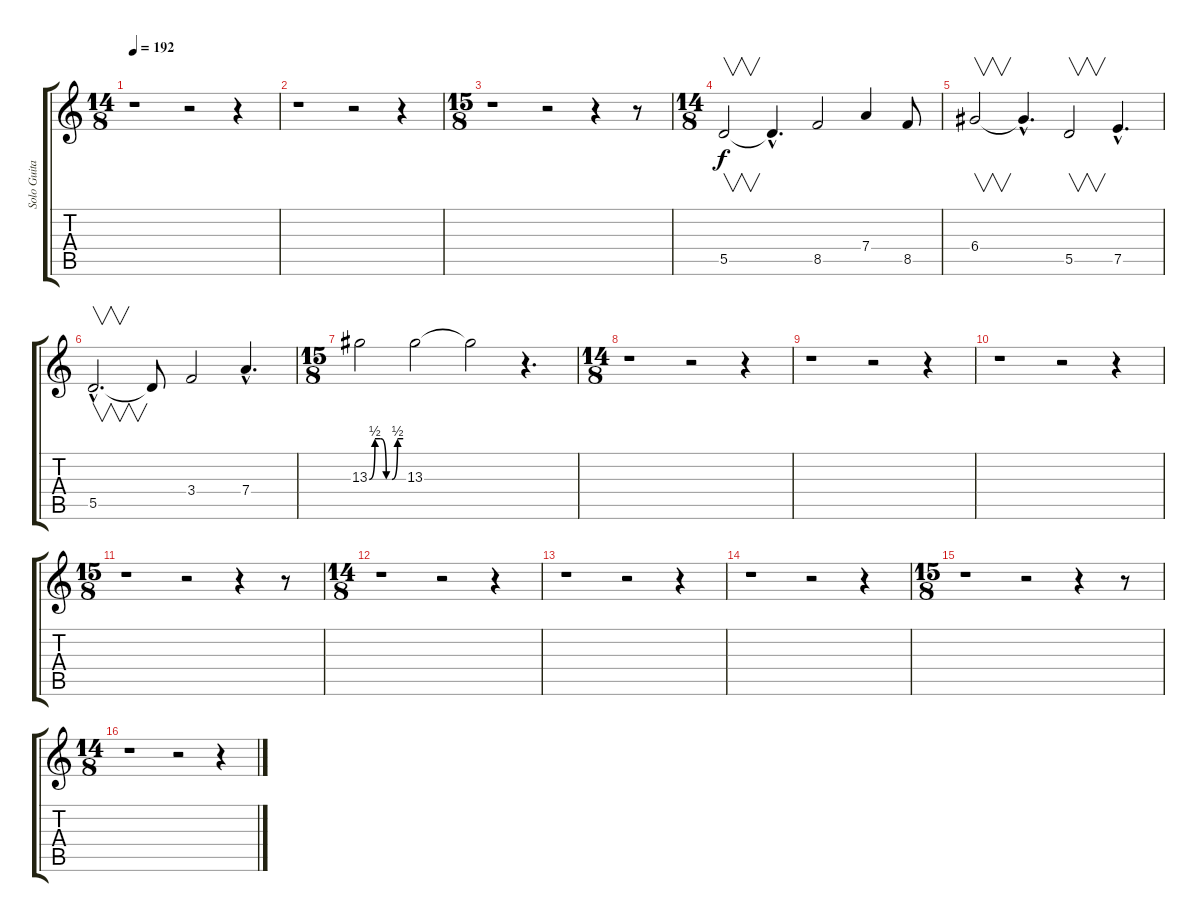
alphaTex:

\track ("Solo Guitar" "Solo Guita") {instrument overdrivenguitar}
\staff {score tabs}
\tuning (E4 B3 G3 D3 A2 E2) {hide}
\ts (14 8)
\tempo 192
\clef g2
\ks c
r.1{dy f} r.2 r.4 |
r.1 r.2 r.4 |
\ts (15 8)
r.1 r.2 r.4 r.8 |
\ts (14 8)
5.5.2{v} 5.5{hac t}.4{d} 8.5.2 7.4.4 8.5.8 |
6.4.2{v} 6.4{hac t}.4{d} 5.5.2{v instrument guitarharmonics} 7.5{hac}.4{d instrument distortionguitar} |
5.5{hac}.2{v d} 5.5{t}.8 3.4.2 7.4{hac}.4{d} |
\ts (15 8)
13.3{be (custom 0 0 10 2 20 2 30 0 40 0 50 2 60 2)}.2 13.3.2 13.3{t}.2 r.4{d} |
\ts (14 8)
r.1 r.2 r.4 |
r.1 r.2 r.4 |
r.1 r.2 r.4 |
\ts (15 8)
r.1 r.2 r.4 r.8 |
\ts (14 8)
r.1 r.2 r.4 |
r.1 r.2 r.4 |
r.1 r.2 r.4 |
\ts (15 8)
r.1 r.2 r.4 r.8 |
\ts (14 8)
r.1 r.2 r.4
